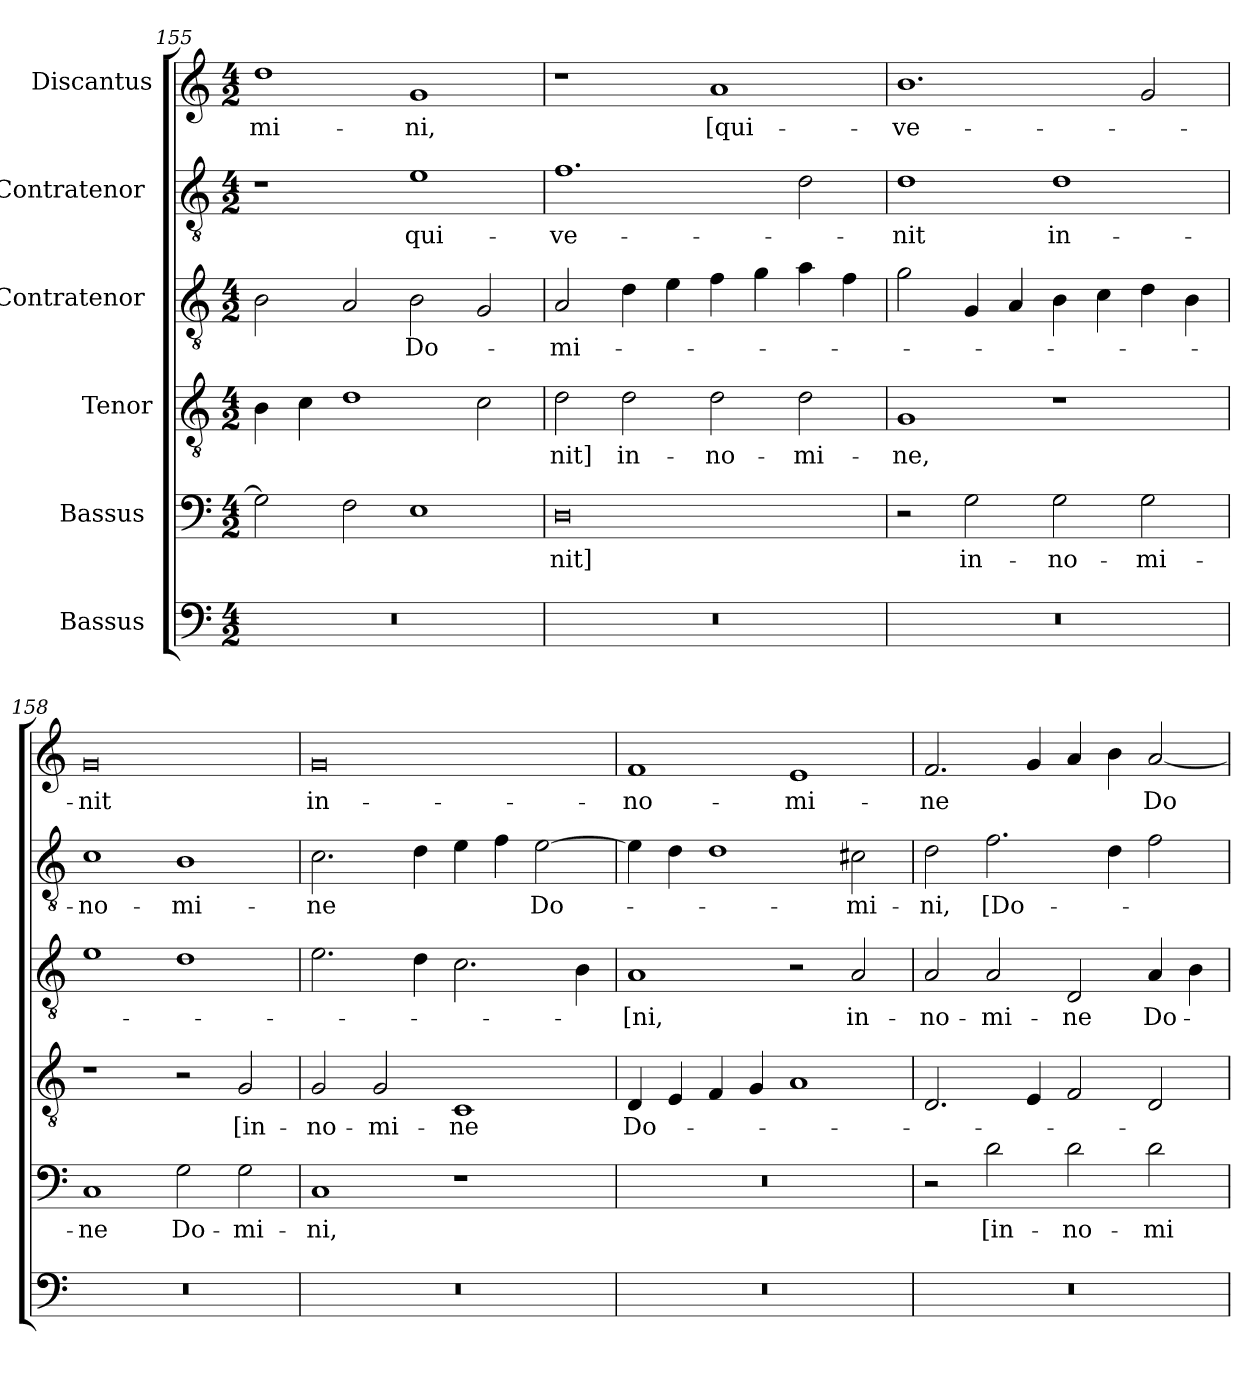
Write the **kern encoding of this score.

**kern	**kern	**text	**kern	**text	**kern	**text	**kern	**text	**kern	**text
*part6	*part5	*part5	*part4	*part4	*part3	*part3	*part2	*part2	*part1	*part1
*staff6	*staff5	*staff5	*staff4	*staff4	*staff3	*staff3	*staff2	*staff2	*staff1	*staff1
*I"Bassus [2]	*I"Bassus [1]	*	*I"Tenor	*	*I"Contratenor [2]	*	*I"Contratenor [1]	*	*I"Discantus	*
*clefF4	*clefF4	*	*clefGv2	*	*clefGv2	*	*clefGv2	*	*clefG2	*
*k[]	*k[]	*	*k[]	*	*k[]	*	*k[]	*	*k[]	*
*M4/2	*M4/2	*	*M4/2	*	*M4/2	*	*M4/2	*	*M4/2	*
=155	=155	=155	=155	=155	=155	=155	=155	=155	=155	=155
0r	2G\]	.	4B\	.	2B\	.	1r	.	1dd\	-mi-
.	.	.	4c\	.	.	.	.	.	.	.
.	2F\	.	1d\	.	2A/	.	.	.	.	.
.	1E\	.	.	.	2B\	Do-	1e\	qui-	1g/	-ni,
.	.	.	2c\	.	2G/	.	.	.	.	.
=156	=156	=156	=156	=156	=156	=156	=156	=156	=156	=156
0r	0D\	-nit]	2d\	-nit]	2A/	-mi-	1.f\	ve-	1r	.
.	.	.	2d\	in-	4d\	.	.	.	.	.
.	.	.	.	.	4e\	.	.	.	.	.
.	.	.	2d\	no-	4f\	.	.	.	1a/	[qui-
.	.	.	.	.	4g\	.	.	.	.	.
.	.	.	2d\	-mi-	4a\	.	2d\	.	.	.
.	.	.	.	.	4f\	.	.	.	.	.
=157	=157	=157	=157	=157	=157	=157	=157	=157	=157	=157
0r	2r	.	1G/	-ne,	2g\	.	1d\	-nit	1.b\	ve-
.	2G\	in-	.	.	4G/	.	.	.	.	.
.	.	.	.	.	4A/	.	.	.	.	.
.	2G\	no-	1r	.	4B\	.	1d\	in-	.	.
.	.	.	.	.	4c\	.	.	.	.	.
.	2G\	-mi-	.	.	4d\	.	.	.	2g/	.
.	.	.	.	.	4B\	.	.	.	.	.
=158	=158	=158	=158	=158	=158	=158	=158	=158	=158	=158
0r	1C/	-ne	1r	.	1e\	.	1c\	no-	0g/	-nit
.	2G\	Do-	2r	.	1d\	.	1B\	-mi-	.	.
.	2G\	-mi-	2G/	[in-	.	.	.	.	.	.
=159	=159	=159	=159	=159	=159	=159	=159	=159	=159	=159
0r	1C/	-ni,	2G/	no-	2.e\	.	2.c\	-ne	0g/	in-
.	.	.	2G/	-mi-	.	.	.	.	.	.
.	.	.	.	.	4d\	.	4d\	.	.	.
.	1r	.	1C/	-ne	2.c\	.	4e\	.	.	.
.	.	.	.	.	.	.	4f\	.	.	.
.	.	.	.	.	.	.	[2e\	Do-	.	.
.	.	.	.	.	4B\	.	.	.	.	.
=160	=160	=160	=160	=160	=160	=160	=160	=160	=160	=160
0r	0r	.	4D/	Do-	1A/	-[ni,	4e\]	.	1f/	no-
.	.	.	4E/	.	.	.	4d\	.	.	.
.	.	.	4F/	.	.	.	1d\	.	.	.
.	.	.	4G/	.	.	.	.	.	.	.
.	.	.	1A/	.	2r	.	.	.	1e/	-mi-
.	.	.	.	.	2A/	in-	2c#X\	-mi-	.	.
=161	=161	=161	=161	=161	=161	=161	=161	=161	=161	=161
0r	2r	.	2.D/	.	2A/	no-	2d\	-ni,	2.f/	-ne
.	2d\	[in-	.	.	2A/	-mi-	2.f\	[Do-	.	.
.	.	.	4E/	.	.	.	.	.	4g/	.
.	2d\	no-	2F/	.	2D/	-ne	.	.	4a/	.
.	.	.	.	.	.	.	4d\	.	4b\	.
.	2d\	-mi-	2D/	.	4A/	Do-	2f\	.	[2a/	Do-
.	.	.	.	.	4B\	.	.	.	.	.
=	=	=	=	=	=	=	=	=	=	=
*-	*-	*-	*-	*-	*-	*-	*-	*-	*-	*-
